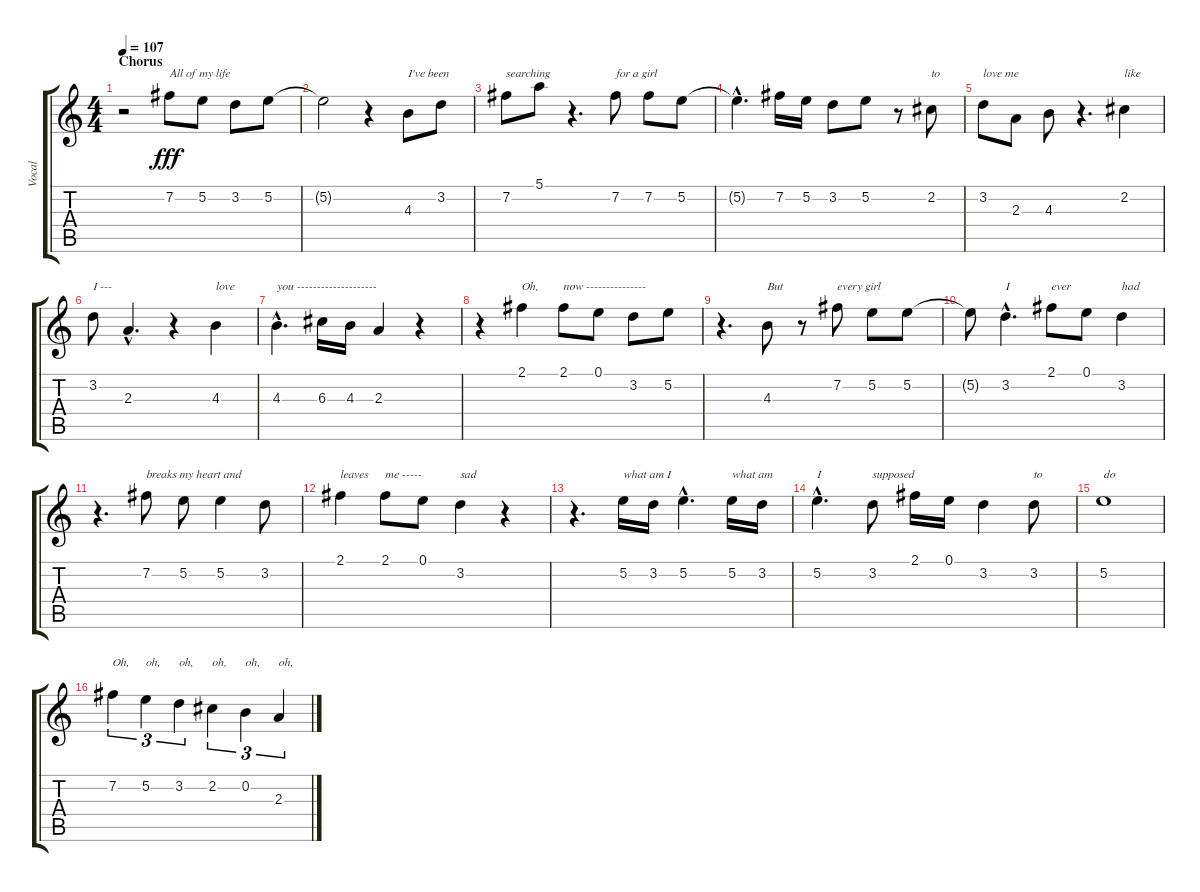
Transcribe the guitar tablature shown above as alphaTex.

\track ("Vocal" "Vocal") {instrument acousticguitarnylon}
\staff {score tabs}
\tuning (E4 B3 G3 D3 A2 E2) {hide}
\ts (4 4)
\section ("" "Chorus")
\tempo 107
\clef g2
\ks c
r.2{dy fff} 7.2.8{txt "All of my life"} 5.2.8 3.2.8 5.2.8 |
5.2{t}.2 r.4 4.3.8{txt "I've been"} 3.2.8 |
7.2.8{txt "searching"} 5.1.8 r.4{d} 7.2.8{txt "for a girl"} 7.2.8 5.2.8 |
5.2{hac t}.4{d} 7.2.16 5.2.16 3.2.8 5.2.8 r.8 2.2.8{txt "to"} |
3.2.8{txt "love me"} 2.3.8 4.3.8 r.4{d} 2.2.4{txt "like"} |
3.2.8{txt "I ---"} 2.3{hac}.4{d} r.4 4.3.4{txt "love"} |
4.3{hac}.4{d txt "you --------------------"} 6.3.16 4.3.16 2.3.4 r.4 |
r.4 2.1.4{txt "Oh,"} 2.1.8{txt "now ---------------"} 0.1.8 3.2.8 5.2.8 |
r.4{d} 4.3.8{txt "But"} r.8 7.2.8{txt "every girl"} 5.2.8 5.2.8 |
5.2{t}.8 3.2{hac}.4{d txt "I"} 2.1.8{txt "ever"} 0.1.8 3.2.4{txt "had"} |
r.4{d} 7.2.8{txt "breaks my heart and"} 5.2.8 5.2.4 3.2.8 |
2.1.4{txt "leaves"} 2.1.8{txt "me -----"} 0.1.8 3.2.4{txt "sad"} r.4 |
r.4{d} 5.2.16{txt "what am I"} 3.2.16 5.2{hac}.4{d} 5.2.16{txt "what am"} 3.2.16 |
5.2{hac}.4{d txt "I"} 3.2.8{txt "supposed"} 2.1.16 0.1.16 3.2.4 3.2.8{txt "to"} |
5.2.1{txt "do"} |
7.2.4{tu (3 2) txt "Oh,"} 5.2.4{tu (3 2) txt "oh,"} 3.2.4{tu (3 2) txt "oh,"} 2.2.4{tu (3 2) txt "oh,"} 0.2.4{tu (3 2) txt "oh,"} 2.3.4{tu (3 2) txt "oh,"}
